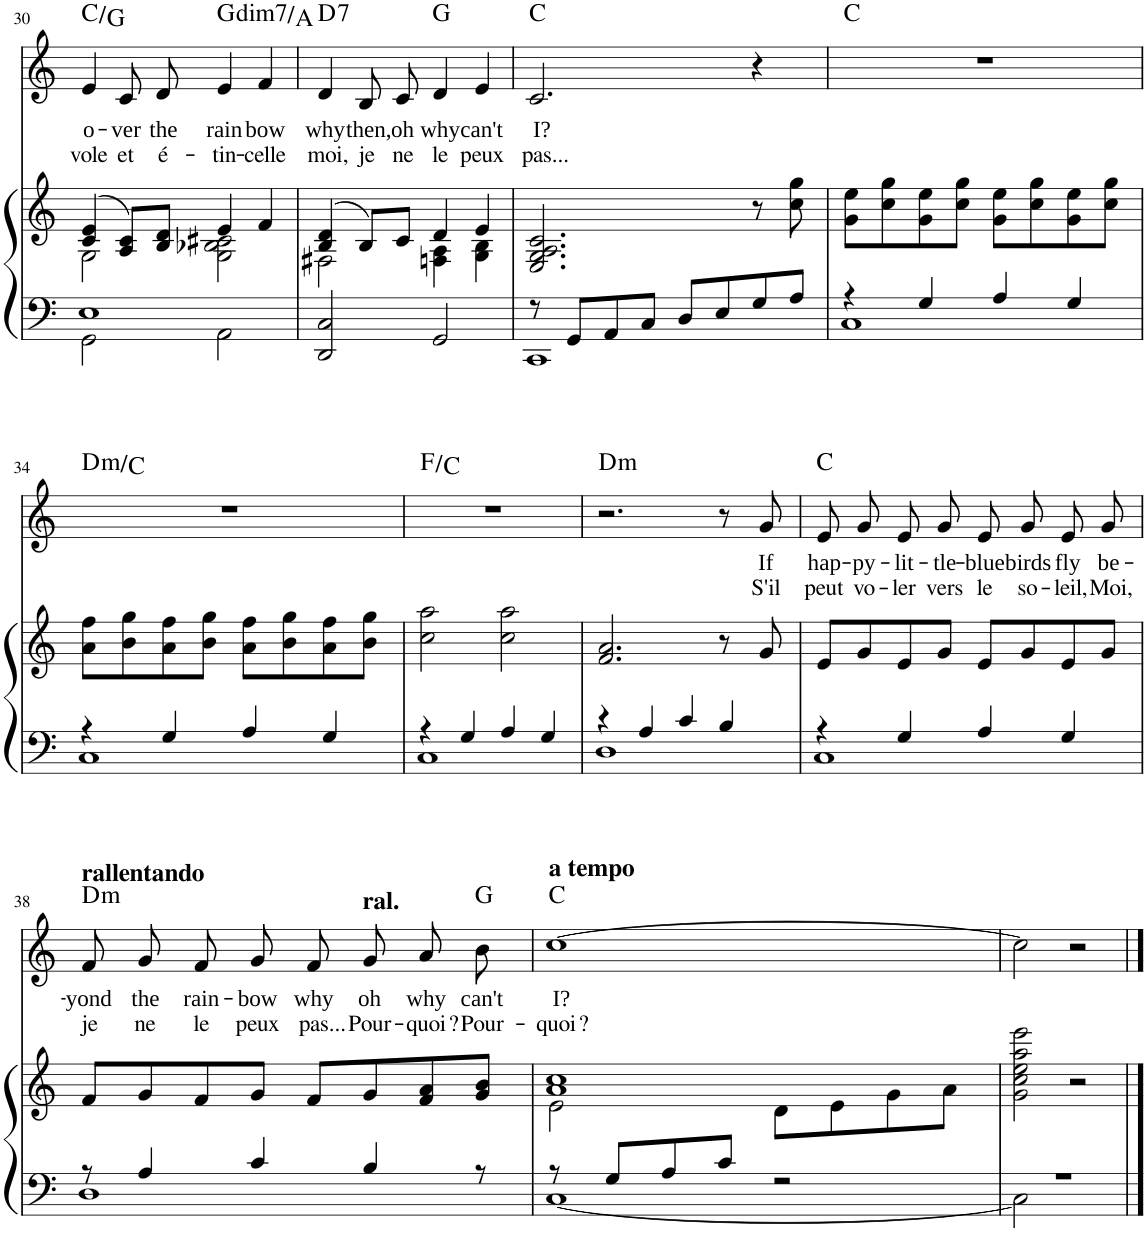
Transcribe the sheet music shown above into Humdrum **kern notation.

**kern	**kern	**kern	**text	**text	**harte
*part2	*part2	*part1	*part1	*part1	*part1
*staff3	*staff2	*staff1	*staff1	*staff1	*
*I"Piano	*	*I"Voice	*	*	*
*I'Pno	*	*	*	*	*
!!LO:PB:g=z
*clefF4	*clefG2	*clefG2	*	*	*
*k[]	*k[]	*k[]	*	*	*
*M4/4	*M4/4	*M4/4	*	*	*
=30	=30	=30	=30	=30	=30
*^	*^	*	*	*	*
!	!	!	!	!	!LO:LY:b	!LO:LY:b	!
1E	2GG\	(4c/ 4e/	2G\	4e/	o-	vole	C:maj/5
!	!	!	!	!	!LO:LY:b	!LO:LY:b	!
.	.	8A/ 8c/L)	.	8c/L	-ver	et	.
!	!	!	!	!	!LO:LY:b	!LO:LY:b	!
.	.	8B/ 8d/J	.	8d/J	the	é-	.
!	!	!	!	!	!LO:LY:b	!LO:LY:b	!LO:H:kt=dim7
.	2AA\	4e/	2G\ 2B-X\ 2c#X\	4e/	rain-	-tin-	G:dim7/2
!	!	!	!	!	!LO:LY:b	!LO:LY:b	!
.	.	4f/	.	4fn/	-bow	-celle	.
*v	*v	*	*	*	*	*	*
=31	=31	=31	=31	=31	=31	=31
!	!	!	!	!LO:LY:b	!LO:LY:b	!LO:H:kt=7
2DD/ 2C/	(4B/ 4d/	2F#X\	4d/	why	moi,	D:7
!	!	!	!	!LO:LY:b	!LO:LY:b	!
.	8B/L)	.	8Bn/L	then,	je	.
!	!	!	!	!LO:LY:b	!LO:LY:b	!
.	8c/J	.	8c/J	oh	ne	.
!	!	!	!	!LO:LY:b	!LO:LY:b	!
2GG/	4d/	4Fn\ 4A\	4d/	why	le	G:maj
!	!	!	!	!LO:LY:b	!LO:LY:b	!
.	4e/	4G\ 4B\	4e/	can't	peux	.
=32	=32	=32	=32	=32	=32	=32
*^	*	*	*	*	*	*
!	!	!	!	!	!LO:LY:b	!LO:LY:b	!
*	*	*v	*v	*	*	*	*
8r	1CC	2.E/ 2.G/ 2.A/ 2.c/	2.c/	I?	pas...	C:maj
8GG/L	.	.	.	.	.	.
8AA/	.	.	.	.	.	.
8C/J	.	.	.	.	.	.
8D/L	.	.	.	.	.	.
8E/	.	.	.	.	.	.
8G/	.	8r	4r	.	.	.
8A/J	.	8cc\ 8gg\	.	.	.	.
=33	=33	=33	=33	=33	=33	=33
4r	1C	8g\ 8ee\L	1r	.	.	C:maj
.	.	8cc\ 8gg\	.	.	.	.
4G/	.	8g\ 8ee\	.	.	.	.
.	.	8cc\ 8gg\J	.	.	.	.
4A/	.	8g\ 8ee\L	.	.	.	.
.	.	8cc\ 8gg\	.	.	.	.
4G/	.	8g\ 8ee\	.	.	.	.
.	.	8cc\ 8gg\J	.	.	.	.
!!LO:LB:g=z
=34	=34	=34	=34	=34	=34	=34
!	!	!	!	!	!	!LO:H:kt=m
4r	1C	8a\ 8ff\L	1r	.	.	D:min/b7
.	.	8b\ 8gg\	.	.	.	.
4G/	.	8a\ 8ff\	.	.	.	.
.	.	8b\ 8gg\J	.	.	.	.
4A/	.	8a\ 8ff\L	.	.	.	.
.	.	8b\ 8gg\	.	.	.	.
4G/	.	8a\ 8ff\	.	.	.	.
.	.	8b\ 8gg\J	.	.	.	.
=35	=35	=35	=35	=35	=35	=35
4r	1C	2cc\ 2aa\	1r	.	.	F:maj/5
4G/	.	.	.	.	.	.
4A/	.	2cc\ 2aa\	.	.	.	.
4G/	.	.	.	.	.	.
=36	=36	=36	=36	=36	=36	=36
!	!	!	!	!	!	!LO:H:kt=m
4r	1D	2.f/ 2.a/	2.r	.	.	D:min
4A/	.	.	.	.	.	.
4c/	.	.	.	.	.	.
4B/	.	8r	8r	.	.	.
!	!	!	!	!LO:LY:b	!LO:LY:b	!
.	.	8g/	8g/	If	S'il	.
=37	=37	=37	=37	=37	=37	=37
!	!	!	!	!LO:LY:b	!LO:LY:b	!
4r	1C	8e/L	8e/L	hap-	peut	C:maj
!	!	!	!	!LO:LY:b	!LO:LY:b	!
.	.	8g/	8g/J	-py-	vo-	.
!	!	!	!	!LO:LY:b	!LO:LY:b	!
4G/	.	8e/	8e/L	-lit-	-ler	.
!	!	!	!	!LO:LY:b	!LO:LY:b	!
.	.	8g/J	8g/J	-tle-	vers	.
!	!	!	!	!LO:LY:b	!LO:LY:b	!
4A/	.	8e/L	8e/L	-blue-	le	.
!	!	!	!	!LO:LY:b	!LO:LY:b	!
.	.	8g/	8g/J	-birds	so-	.
!	!	!	!	!LO:LY:b	!LO:LY:b	!
4G/	.	8e/	8e/L	fly	-leil,	.
!	!	!	!	!LO:LY:b	!LO:LY:b	!
.	.	8g/J	8g/J	be-	Moi,	.
!!LO:LB:g=z
=38	=38	=38	=38	=38	=38	=38
!	!	!	!LO:TX:a:B:t=rallentando	!	!	!
!	!	!	!	!LO:LY:b	!LO:LY:b	!LO:H:kt=m
8r	1D	8f/L	8f/L	-yond	je	D:min
!	!	!	!	!LO:LY:b	!LO:LY:b	!
4A/	.	8g/	8g/J	the	ne	.
!	!	!	!	!LO:LY:b	!LO:LY:b	!
.	.	8f/	8f/L	rain-	le	.
!	!	!	!	!LO:LY:b	!LO:LY:b	!
4c/	.	8g/J	8g/J	-bow	peux	.
!	!	!	!	!LO:LY:b	!LO:LY:b	!
.	.	8f/L	8f/L	why	pas...	.
!	!	!	!LO:TX:a:B:t=ral.	!	!	!
!	!	!	!	!LO:LY:b	!LO:LY:b	!
4B/	.	8g/	8g/J	oh	Pour-	.
!	!	!	!	!LO:LY:b	!LO:LY:b	!
.	.	8f/ 8a/	8a/	why	-quoi ?	.
!	!	!	!	!LO:LY:b	!LO:LY:b	!
8r	.	8g/ 8b/J	8b\	can't	Pour-	G:maj
=39	=39	=39	=39	=39	=39	=39
*	*	*^	*	*	*	*
!	!	!	!	!LO:TX:a:B:t=a tempo	!	!	!
!	!	!	!	!	!LO:LY:b	!LO:LY:b	!
8r	[1C	1a 1cc	2e\	[1cc	I?	-quoi ?	C:maj
8G/L	.	.	.	.	.	.	.
8A/	.	.	.	.	.	.	.
8c/J	.	.	.	.	.	.	.
2r	.	.	8d\L	.	.	.	.
.	.	.	8e\	.	.	.	.
.	.	.	8g\	.	.	.	.
.	.	.	8a\J	.	.	.	.
*	*	*v	*v	*	*	*	*
=40	=40	=40	=40	=40	=40	=40
1r	2C\]	2g\ 2cc\ 2ee\ 2aa\ 2eee\	2cc\]	.	.	.
.	2ryy	2r	2r	.	.	.
*v	*v	*	*	*	*	*
==	==	==	==	==	==
*-	*-	*-	*-	*-	*-
